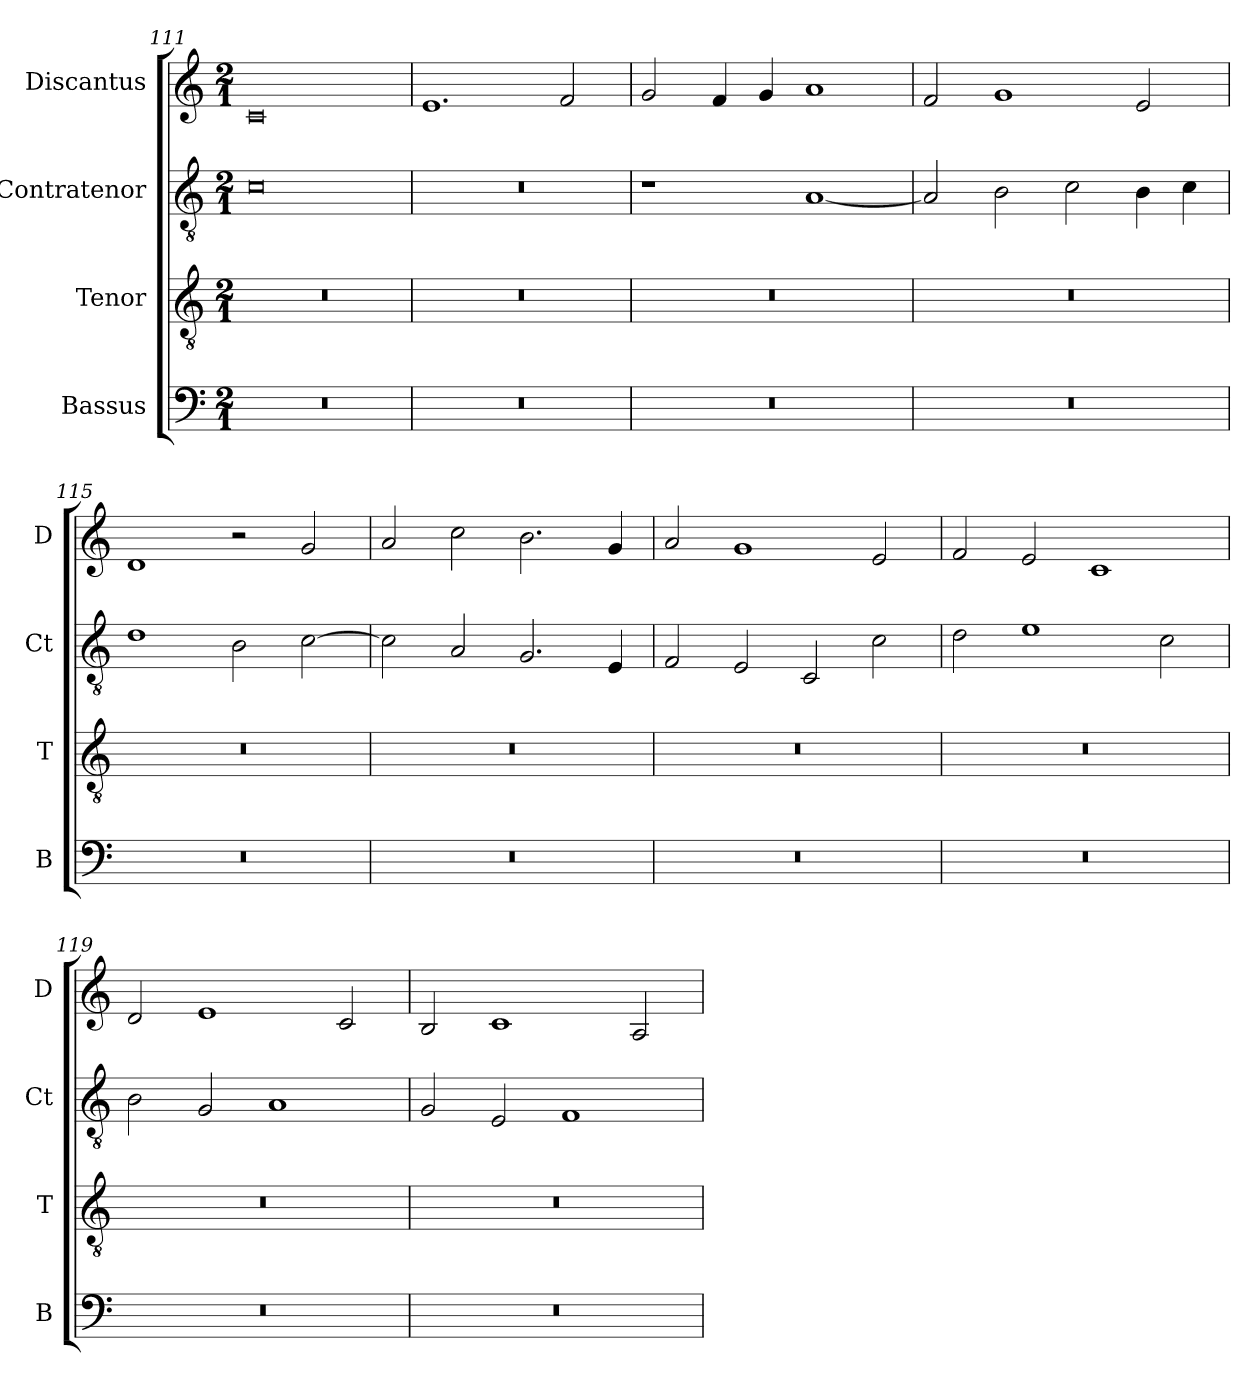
**kern	**kern	**kern	**kern
*part4	*part3	*part2	*part1
*staff4	*staff3	*staff2	*staff1
*I"Bassus	*I"Tenor	*I"Contratenor	*I"Discantus
*I'B	*I'T	*I'Ct	*I'D
*clefF4	*clefGv2	*clefGv2	*clefG2
*k[]	*k[]	*k[]	*k[]
*M2/1	*M2/1	*M2/1	*M2/1
=111	=111	=111	=111
0r	0r	0c	0c
=112	=112	=112	=112
0r	0r	0r	1.e
.	.	.	2f/
=113	=113	=113	=113
0r	0r	1r	2g/
.	.	.	4f/
.	.	.	4g/
.	.	[1A	1a
=114	=114	=114	=114
0r	0r	2A/]	2f/
.	.	2B\	1g
.	.	2c\	.
.	.	4B\	2e/
.	.	4c\	.
=115	=115	=115	=115
0r	0r	1d	1d
.	.	2B\	2r
.	.	[2c\	2g/
=116	=116	=116	=116
0r	0r	2c\]	2a/
.	.	2A/	2cc\
.	.	2.G/	2.b\
.	.	4E/	4g/
=117	=117	=117	=117
0r	0r	2F/	2a/
.	.	2E/	1g
.	.	2C/	.
.	.	2c\	2e/
=118	=118	=118	=118
0r	0r	2d\	2f/
.	.	1e	2e/
.	.	.	1c
.	.	2c\	.
=119	=119	=119	=119
0r	0r	2B\	2d/
.	.	2G/	1e
.	.	1A	.
.	.	.	2c/
=120	=120	=120	=120
0r	0r	2G/	2B/
.	.	2E/	1c
.	.	1F	.
.	.	.	2A/
=	=	=	=
*-	*-	*-	*-
